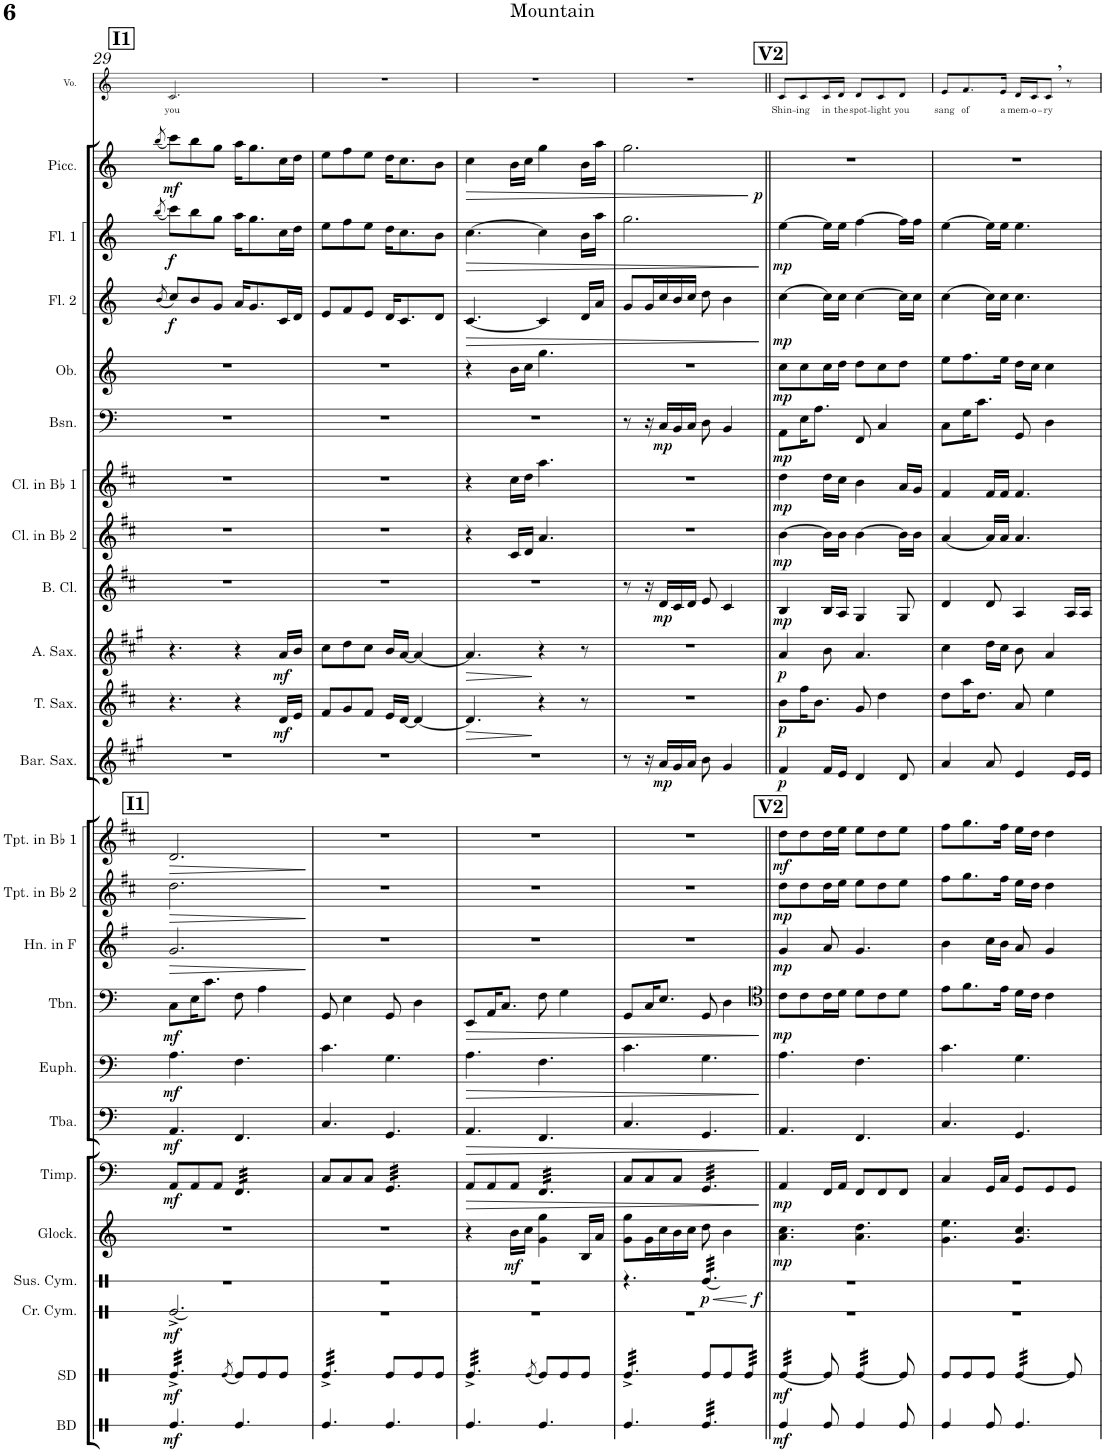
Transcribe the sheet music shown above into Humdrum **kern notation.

**kern	**dynam	**kern	**dynam	**kern	**dynam	**kern	**dynam	**kern	**dynam	**kern	**dynam	**kern	**dynam	**kern	**dynam	**kern	**dynam	**kern	**dynam	**kern	**dynam	**kern	**dynam	**kern	**dynam	**kern	**dynam	**kern	**dynam	**kern	**dynam	**kern	**dynam	**kern	**dynam	**kern	**dynam	**kern	**dynam	**kern	**dynam	**kern	**dynam	**kern	**dynam	**kern	**text
*part24	*part24	*part23	*part23	*part22	*part22	*part21	*part21	*part20	*part20	*part19	*part19	*part18	*part18	*part17	*part17	*part16	*part16	*part15	*part15	*part14	*part14	*part13	*part13	*part12	*part12	*part11	*part11	*part10	*part10	*part9	*part9	*part8	*part8	*part7	*part7	*part6	*part6	*part5	*part5	*part4	*part4	*part3	*part3	*part2	*part2	*part1	*part1
*staff24	*staff24	*staff23	*staff23	*staff22	*staff22	*staff21	*staff21	*staff20	*staff20	*staff19	*staff19	*staff18	*staff18	*staff17	*staff17	*staff16	*staff16	*staff15	*staff15	*staff14	*staff14	*staff13	*staff13	*staff12	*staff12	*staff11	*staff11	*staff10	*staff10	*staff9	*staff9	*staff8	*staff8	*staff7	*staff7	*staff6	*staff6	*staff5	*staff5	*staff4	*staff4	*staff3	*staff3	*staff2	*staff2	*staff1	*staff1
*I"Bass Drum	*	*I"Snare Drum	*	*I"Crash Cymbals	*	*I"Suspended Cymbal	*	*I"Glockenspiel	*	*I"Timpani	*	*I"Tuba	*	*I"Euphonium	*	*I"Trombone	*	*I"Horn in F	*	*I"Trumpet in Bb 2	*	*I"Trumpet in Bb 1	*	*I"Baritone Saxophone	*	*I"Tenor Saxophone	*	*I"Alto Saxophone	*	*I"Bass Clarinet	*	*I"Clarinet in Bb 2	*	*I"Clarinet in Bb 1	*	*I"Bassoon	*	*I"Oboe	*	*I"Flute 2	*	*I"Flute 1	*	*I"Piccolo	*	*I"Voice	*
*I'BD	*	*I'SD	*	*I'Cr. Cym.	*	*I'Sus. Cym.	*	*I'Glock.	*	*I'Timp.	*	*I'Tba.	*	*I'Euph.	*	*I'Tbn.	*	*I'Hn. in F	*	*I'Tpt. in Bb 2	*	*I'Tpt. in Bb 1	*	*I'Bar. Sax.	*	*I'T. Sax.	*	*I'A. Sax.	*	*I'B. Cl.	*	*I'Cl. in Bb 2	*	*I'Cl. in Bb 1	*	*I'Bsn.	*	*I'Ob.	*	*I'Fl. 2	*	*I'Fl. 1	*	*I'Picc.	*	*I'Vo.	*
!!LO:PB:g=z
*clefX	*	*clefX	*	*clefX	*	*clefX	*	*clefG2	*	*clefF4	*	*clefF4	*	*clefF4	*	*clefF4	*	*clefG2	*	*clefG2	*	*clefG2	*	*clefG2	*	*clefG2	*	*clefG2	*	*clefG2	*	*clefG2	*	*clefG2	*	*clefF4	*	*clefG2	*	*clefG2	*	*clefG2	*	*clefG2	*	*clefG2	*
*	*	*	*	*	*	*	*	*Trd-14c-24	*	*	*	*	*	*	*	*	*	*Trd4c7	*	*Trd1c2	*	*Trd1c2	*	*Trd12c21	*	*Trd8c14	*	*Trd5c9	*	*Trd8c14	*	*Trd1c2	*	*Trd1c2	*	*	*	*	*	*	*	*	*	*Trd-7c-12	*	*	*
*k[]	*	*k[]	*	*k[]	*	*k[]	*	*k[]	*	*k[]	*	*k[]	*	*k[]	*	*k[]	*	*k[f#]	*	*k[f#c#]	*	*k[f#c#]	*	*k[f#c#g#]	*	*k[f#c#]	*	*k[f#c#g#]	*	*k[f#c#]	*	*k[f#c#]	*	*k[f#c#]	*	*k[]	*	*k[]	*	*k[]	*	*k[]	*	*k[]	*	*k[]	*
*M6/8	*	*M6/8	*	*M6/8	*	*M6/8	*	*M6/8	*	*M6/8	*	*M6/8	*	*M6/8	*	*M6/8	*	*M6/8	*	*M6/8	*	*M6/8	*	*M6/8	*	*M6/8	*	*M6/8	*	*M6/8	*	*M6/8	*	*M6/8	*	*M6/8	*	*M6/8	*	*M6/8	*	*M6/8	*	*M6/8	*	*M6/8	*
!!LO:REH:place=s1:a:B:cj:fs=14:t=I1
!!LO:REH:place=s13:a:B:cj:fs=14:t=I1
=29	=29	=29	=29	=29	=29	=29	=29	=29	=29	=29	=29	=29	=29	=29	=29	=29	=29	=29	=29	=29	=29	=29	=29	=29	=29	=29	=29	=29	=29	=29	=29	=29	=29	=29	=29	=29	=29	=29	=29	=29	=29	=29	=29	=29	=29	=29	=29
.	.	.	.	.	.	.	.	.	.	.	.	.	.	.	.	.	.	.	.	.	.	.	.	.	.	.	.	.	.	.	.	.	.	.	.	.	.	.	.	(8qb/	.	(8qbb/	.	(8qbb/	.	.	.
!	!LO:DY:b	!	!LO:DY:b	!	!LO:DY:b	!	!	!	!	!	!LO:DY:b	!	!LO:DY:b	!	!LO:DY:b	!	!LO:DY:b	!	!	!	!	!	!	!	!	!	!	!	!	!	!	!	!	!	!	!	!	!	!	!	!LO:DY:b	!	!LO:DY:b	!	!LO:DY:b	!	!LO:LY:b
*	*	*tremolo	*	*	*	*	*	*	*	*	*	*	*	*	*	*	*	*	*	*	*	*	*	*	*	*	*	*	*	*	*	*	*	*	*	*	*	*	*	*	*	*	*	*	*	*	*
4.Re/	mf	32Re^/LLL	mf	2.Re^/	mf	2.r	.	2.r	.	8AA/L	mf	4.AA/	mf	4.A\	mf	8C\L	mf	2.g/	.	2.dd\	.	2.d/	.	2.r	.	4.r	.	4.r	.	2.r	.	2.r	.	2.r	.	2.r	.	2.r	.	8cc/L)	f	8ccc\L)	f	8ccc\L)	mf	2.c/	you
.	.	32Re^/	.	.	.	.	.	.	.	.	.	.	.	.	.	.	.	.	.	.	.	.	.	.	.	.	.	.	.	.	.	.	.	.	.	.	.	.	.	.	.	.	.	.	.	.	.
.	.	32Re^/	.	.	.	.	.	.	.	.	.	.	.	.	.	.	.	.	.	.	.	.	.	.	.	.	.	.	.	.	.	.	.	.	.	.	.	.	.	.	.	.	.	.	.	.	.
.	.	32Re^/	.	.	.	.	.	.	.	.	.	.	.	.	.	.	.	.	.	.	.	.	.	.	.	.	.	.	.	.	.	.	.	.	.	.	.	.	.	.	.	.	.	.	.	.	.
.	.	32Re^/	.	.	.	.	.	.	.	8AA/	.	.	.	.	.	16E\K	.	.	.	.	.	.	.	.	.	.	.	.	.	.	.	.	.	.	.	.	.	.	.	8b/	.	8bb\	.	8bb\	.	.	.
.	.	32Re^/	.	.	.	.	.	.	.	.	.	.	.	.	.	.	.	.	.	.	.	.	.	.	.	.	.	.	.	.	.	.	.	.	.	.	.	.	.	.	.	.	.	.	.	.	.
.	.	32Re^/	.	.	.	.	.	.	.	.	.	.	.	.	.	8.c\J	.	.	.	.	.	.	.	.	.	.	.	.	.	.	.	.	.	.	.	.	.	.	.	.	.	.	.	.	.	.	.
.	.	32Re^/	.	.	.	.	.	.	.	.	.	.	.	.	.	.	.	.	.	.	.	.	.	.	.	.	.	.	.	.	.	.	.	.	.	.	.	.	.	.	.	.	.	.	.	.	.
.	.	32Re^/	.	.	.	.	.	.	.	8AA/J	.	.	.	.	.	.	.	.	.	.	.	.	.	.	.	.	.	.	.	.	.	.	.	.	.	.	.	.	.	8g/J	.	8gg\J	.	8gg\J	.	.	.
.	.	32Re^/	.	.	.	.	.	.	.	.	.	.	.	.	.	.	.	.	.	.	.	.	.	.	.	.	.	.	.	.	.	.	.	.	.	.	.	.	.	.	.	.	.	.	.	.	.
.	.	32Re^/	.	.	.	.	.	.	.	.	.	.	.	.	.	.	.	.	.	.	.	.	.	.	.	.	.	.	.	.	.	.	.	.	.	.	.	.	.	.	.	.	.	.	.	.	.
.	.	32Re^/JJJ	.	.	.	.	.	.	.	.	.	.	.	.	.	.	.	.	.	.	.	.	.	.	.	.	.	.	.	.	.	.	.	.	.	.	.	.	.	.	.	.	.	.	.	.	.
*	*	*Xtremolo	*	*	*	*	*	*	*	*	*	*	*	*	*	*	*	*	*	*	*	*	*	*	*	*	*	*	*	*	*	*	*	*	*	*	*	*	*	*	*	*	*	*	*	*	*
.	.	(8qRe/	.	.	.	.	.	.	.	.	.	.	.	.	.	.	.	.	.	.	.	.	.	.	.	.	.	.	.	.	.	.	.	.	.	.	.	.	.	.	.	.	.	.	.	.	.
*	*	*	*	*	*	*	*	*	*	*tremolo	*	*	*	*	*	*	*	*	*	*	*	*	*	*	*	*	*	*	*	*	*	*	*	*	*	*	*	*	*	*	*	*	*	*	*	*	*
4.Re/	.	8Re/L)	.	.	.	.	.	.	.	32FF/LLL	.	4.FF/	.	4.F\	.	8F\	.	.	.	.	.	.	.	.	.	4r	.	4r	.	.	.	.	.	.	.	.	.	.	.	16a/KL	.	16aa\KL	.	16aa\KL	.	.	.
.	.	.	.	.	.	.	.	.	.	32FF/	.	.	.	.	.	.	.	.	.	.	.	.	.	.	.	.	.	.	.	.	.	.	.	.	.	.	.	.	.	.	.	.	.	.	.	.	.
.	.	.	.	.	.	.	.	.	.	32FF/	.	.	.	.	.	.	.	.	.	.	.	.	.	.	.	.	.	.	.	.	.	.	.	.	.	.	.	.	.	8.g/	.	8.gg\	.	8.gg\	.	.	.
.	.	.	.	.	.	.	.	.	.	32FF/	.	.	.	.	.	.	.	.	.	.	.	.	.	.	.	.	.	.	.	.	.	.	.	.	.	.	.	.	.	.	.	.	.	.	.	.	.
.	.	8Re/	.	.	.	.	.	.	.	32FF/	.	.	.	.	.	4A\	.	.	.	.	.	.	.	.	.	.	.	.	.	.	.	.	.	.	.	.	.	.	.	.	.	.	.	.	.	.	.
.	.	.	.	.	.	.	.	.	.	32FF/	.	.	.	.	.	.	.	.	.	.	.	.	.	.	.	.	.	.	.	.	.	.	.	.	.	.	.	.	.	.	.	.	.	.	.	.	.
.	.	.	.	.	.	.	.	.	.	32FF/	.	.	.	.	.	.	.	.	.	.	.	.	.	.	.	.	.	.	.	.	.	.	.	.	.	.	.	.	.	.	.	.	.	.	.	.	.
.	.	.	.	.	.	.	.	.	.	32FF/	.	.	.	.	.	.	.	.	.	.	.	.	.	.	.	.	.	.	.	.	.	.	.	.	.	.	.	.	.	.	.	.	.	.	.	.	.
!	!	!	!	!	!	!	!	!	!	!	!	!	!	!	!	!	!	!	!	!	!	!	!	!	!	!	!LO:DY:b	!	!LO:DY:b	!	!	!	!	!	!	!	!	!	!	!	!	!	!	!	!	!	!
.	.	8Re/J	.	.	.	.	.	.	.	32FF/	.	.	.	.	.	.	.	.	.	.	.	.	.	.	.	16d/LL	mf	16a/LL	mf	.	.	.	.	.	.	.	.	.	.	16c/L	.	16cc\L	.	16cc\L	.	.	.
.	.	.	.	.	.	.	.	.	.	32FF/	.	.	.	.	.	.	.	.	.	.	.	.	.	.	.	.	.	.	.	.	.	.	.	.	.	.	.	.	.	.	.	.	.	.	.	.	.
.	.	.	.	.	.	.	.	.	.	32FF/	.	.	.	.	.	.	.	.	.	.	.	.	.	.	.	16e/JJ	.	16b/JJ	.	.	.	.	.	.	.	.	.	.	.	16d/JJ	.	16dd\JJ	.	16dd\JJ	.	.	.
.	.	.	.	.	.	.	.	.	.	32FF/JJJ	.	.	.	.	.	.	.	.	.	.	.	.	.	.	.	.	.	.	.	.	.	.	.	.	.	.	.	.	.	.	.	.	.	.	.	.	.
*	*	*	*	*	*	*	*	*	*	*Xtremolo	*	*	*	*	*	*	*	*	*	*	*	*	*	*	*	*	*	*	*	*	*	*	*	*	*	*	*	*	*	*	*	*	*	*	*	*	*
=30	=30	=30	=30	=30	=30	=30	=30	=30	=30	=30	=30	=30	=30	=30	=30	=30	=30	=30	=30	=30	=30	=30	=30	=30	=30	=30	=30	=30	=30	=30	=30	=30	=30	=30	=30	=30	=30	=30	=30	=30	=30	=30	=30	=30	=30	=30	=30
*	*	*tremolo	*	*	*	*	*	*	*	*	*	*	*	*	*	*	*	*	*	*	*	*	*	*	*	*	*	*	*	*	*	*	*	*	*	*	*	*	*	*	*	*	*	*	*	*	*
4.Re/	.	32Re^/LLL	.	2.r	.	2.r	.	2.r	.	8C/L	.	4.C/	.	4.c\	.	8GG/	.	2.r	.	2.r	.	2.r	.	2.r	.	8f#/L	.	8cc#\L	.	2.r	.	2.r	.	2.r	.	2.r	.	2.r	.	8e/L	.	8ee\L	.	8ee\L	.	2.r	.
.	.	32Re^/	.	.	.	.	.	.	.	.	.	.	.	.	.	.	.	.	.	.	.	.	.	.	.	.	.	.	.	.	.	.	.	.	.	.	.	.	.	.	.	.	.	.	.	.	.
.	.	32Re^/	.	.	.	.	.	.	.	.	.	.	.	.	.	.	.	.	.	.	.	.	.	.	.	.	.	.	.	.	.	.	.	.	.	.	.	.	.	.	.	.	.	.	.	.	.
.	.	32Re^/	.	.	.	.	.	.	.	.	.	.	.	.	.	.	.	.	.	.	.	.	.	.	.	.	.	.	.	.	.	.	.	.	.	.	.	.	.	.	.	.	.	.	.	.	.
.	.	32Re^/	.	.	.	.	.	.	.	8C/	.	.	.	.	.	4E\	.	.	.	.	.	.	.	.	.	8g/	.	8dd\	.	.	.	.	.	.	.	.	.	.	.	8f/	.	8ff\	.	8ff\	.	.	.
.	.	32Re^/	.	.	.	.	.	.	.	.	.	.	.	.	.	.	.	.	.	.	.	.	.	.	.	.	.	.	.	.	.	.	.	.	.	.	.	.	.	.	.	.	.	.	.	.	.
.	.	32Re^/	.	.	.	.	.	.	.	.	.	.	.	.	.	.	.	.	.	.	.	.	.	.	.	.	.	.	.	.	.	.	.	.	.	.	.	.	.	.	.	.	.	.	.	.	.
.	.	32Re^/	.	.	.	.	.	.	.	.	.	.	.	.	.	.	.	.	.	.	.	.	.	.	.	.	.	.	.	.	.	.	.	.	.	.	.	.	.	.	.	.	.	.	.	.	.
.	.	32Re^/	.	.	.	.	.	.	.	8C/J	.	.	.	.	.	.	.	.	.	.	.	.	.	.	.	8f#/J	.	8cc#\J	.	.	.	.	.	.	.	.	.	.	.	8e/J	.	8ee\J	.	8ee\J	.	.	.
.	.	32Re^/	.	.	.	.	.	.	.	.	.	.	.	.	.	.	.	.	.	.	.	.	.	.	.	.	.	.	.	.	.	.	.	.	.	.	.	.	.	.	.	.	.	.	.	.	.
.	.	32Re^/	.	.	.	.	.	.	.	.	.	.	.	.	.	.	.	.	.	.	.	.	.	.	.	.	.	.	.	.	.	.	.	.	.	.	.	.	.	.	.	.	.	.	.	.	.
.	.	32Re^/JJJ	.	.	.	.	.	.	.	.	.	.	.	.	.	.	.	.	.	.	.	.	.	.	.	.	.	.	.	.	.	.	.	.	.	.	.	.	.	.	.	.	.	.	.	.	.
*	*	*Xtremolo	*	*	*	*	*	*	*	*	*	*	*	*	*	*	*	*	*	*	*	*	*	*	*	*	*	*	*	*	*	*	*	*	*	*	*	*	*	*	*	*	*	*	*	*	*
*	*	*	*	*	*	*	*	*	*	*tremolo	*	*	*	*	*	*	*	*	*	*	*	*	*	*	*	*	*	*	*	*	*	*	*	*	*	*	*	*	*	*	*	*	*	*	*	*	*
4.Re/	.	8Re/L	.	.	.	.	.	.	.	32GG/LLL	.	4.GG/	.	4.G\	.	8GG/	.	.	.	.	.	.	.	.	.	16e/LL	.	16b/LL	.	.	.	.	.	.	.	.	.	.	.	16d/KL	.	16dd\KL	.	16dd\KL	.	.	.
.	.	.	.	.	.	.	.	.	.	32GG/	.	.	.	.	.	.	.	.	.	.	.	.	.	.	.	.	.	.	.	.	.	.	.	.	.	.	.	.	.	.	.	.	.	.	.	.	.
.	.	.	.	.	.	.	.	.	.	32GG/	.	.	.	.	.	.	.	.	.	.	.	.	.	.	.	[16d/JJ	.	[16a/JJ	.	.	.	.	.	.	.	.	.	.	.	8.c/	.	8.cc\	.	8.cc\	.	.	.
.	.	.	.	.	.	.	.	.	.	32GG/	.	.	.	.	.	.	.	.	.	.	.	.	.	.	.	.	.	.	.	.	.	.	.	.	.	.	.	.	.	.	.	.	.	.	.	.	.
.	.	8Re/	.	.	.	.	.	.	.	32GG/	.	.	.	.	.	4D\	.	.	.	.	.	.	.	.	.	4d/_	.	4a/_	.	.	.	.	.	.	.	.	.	.	.	.	.	.	.	.	.	.	.
.	.	.	.	.	.	.	.	.	.	32GG/	.	.	.	.	.	.	.	.	.	.	.	.	.	.	.	.	.	.	.	.	.	.	.	.	.	.	.	.	.	.	.	.	.	.	.	.	.
.	.	.	.	.	.	.	.	.	.	32GG/	.	.	.	.	.	.	.	.	.	.	.	.	.	.	.	.	.	.	.	.	.	.	.	.	.	.	.	.	.	.	.	.	.	.	.	.	.
.	.	.	.	.	.	.	.	.	.	32GG/	.	.	.	.	.	.	.	.	.	.	.	.	.	.	.	.	.	.	.	.	.	.	.	.	.	.	.	.	.	.	.	.	.	.	.	.	.
.	.	8Re/J	.	.	.	.	.	.	.	32GG/	.	.	.	.	.	.	.	.	.	.	.	.	.	.	.	.	.	.	.	.	.	.	.	.	.	.	.	.	.	8d/J	.	8b\J	.	8b\J	.	.	.
.	.	.	.	.	.	.	.	.	.	32GG/	.	.	.	.	.	.	.	.	.	.	.	.	.	.	.	.	.	.	.	.	.	.	.	.	.	.	.	.	.	.	.	.	.	.	.	.	.
.	.	.	.	.	.	.	.	.	.	32GG/	.	.	.	.	.	.	.	.	.	.	.	.	.	.	.	.	.	.	.	.	.	.	.	.	.	.	.	.	.	.	.	.	.	.	.	.	.
.	.	.	.	.	.	.	.	.	.	32GG/JJJ	.	.	.	.	.	.	.	.	.	.	.	.	.	.	.	.	.	.	.	.	.	.	.	.	.	.	.	.	.	.	.	.	.	.	.	.	.
*	*	*	*	*	*	*	*	*	*	*Xtremolo	*	*	*	*	*	*	*	*	*	*	*	*	*	*	*	*	*	*	*	*	*	*	*	*	*	*	*	*	*	*	*	*	*	*	*	*	*
=31	=31	=31	=31	=31	=31	=31	=31	=31	=31	=31	=31	=31	=31	=31	=31	=31	=31	=31	=31	=31	=31	=31	=31	=31	=31	=31	=31	=31	=31	=31	=31	=31	=31	=31	=31	=31	=31	=31	=31	=31	=31	=31	=31	=31	=31	=31	=31
*	*	*tremolo	*	*	*	*	*	*	*	*	*	*	*	*	*	*	*	*	*	*	*	*	*	*	*	*	*	*	*	*	*	*	*	*	*	*	*	*	*	*	*	*	*	*	*	*	*
4.Re/	.	32Re^/LLL	.	2.r	.	2.r	.	4r	.	8AA/L	.	4.AA/	.	4.A\	.	8EE/L	.	2.r	.	2.r	.	2.r	.	2.r	.	4.d/]	.	4.a/]	.	2.r	.	4r	.	4r	.	2.r	.	4r	.	[4.c/	.	[4.cc\	.	4cc\	.	2.r	.
.	.	32Re^/	.	.	.	.	.	.	.	.	.	.	.	.	.	.	.	.	.	.	.	.	.	.	.	.	.	.	.	.	.	.	.	.	.	.	.	.	.	.	.	.	.	.	.	.	.
.	.	32Re^/	.	.	.	.	.	.	.	.	.	.	.	.	.	.	.	.	.	.	.	.	.	.	.	.	.	.	.	.	.	.	.	.	.	.	.	.	.	.	.	.	.	.	.	.	.
.	.	32Re^/	.	.	.	.	.	.	.	.	.	.	.	.	.	.	.	.	.	.	.	.	.	.	.	.	.	.	.	.	.	.	.	.	.	.	.	.	.	.	.	.	.	.	.	.	.
.	.	32Re^/	.	.	.	.	.	.	.	8AA/	.	.	.	.	.	16AA/K	.	.	.	.	.	.	.	.	.	.	.	.	.	.	.	.	.	.	.	.	.	.	.	.	.	.	.	.	.	.	.
.	.	32Re^/	.	.	.	.	.	.	.	.	.	.	.	.	.	.	.	.	.	.	.	.	.	.	.	.	.	.	.	.	.	.	.	.	.	.	.	.	.	.	.	.	.	.	.	.	.
.	.	32Re^/	.	.	.	.	.	.	.	.	.	.	.	.	.	8.C/J	.	.	.	.	.	.	.	.	.	.	.	.	.	.	.	.	.	.	.	.	.	.	.	.	.	.	.	.	.	.	.
.	.	32Re^/	.	.	.	.	.	.	.	.	.	.	.	.	.	.	.	.	.	.	.	.	.	.	.	.	.	.	.	.	.	.	.	.	.	.	.	.	.	.	.	.	.	.	.	.	.
!	!	!	!	!	!	!	!	!	!LO:DY:b	!	!	!	!	!	!	!	!	!	!	!	!	!	!	!	!	!	!	!	!	!	!	!	!	!	!	!	!	!	!	!	!	!	!	!	!	!	!
.	.	32Re^/	.	.	.	.	.	16b\LL	mf	8AA/J	.	.	.	.	.	.	.	.	.	.	.	.	.	.	.	.	.	.	.	.	.	16c#/LL	.	16cc#\LL	.	.	.	16b\LL	.	.	.	.	.	16b\LL	.	.	.
.	.	32Re^/	.	.	.	.	.	.	.	.	.	.	.	.	.	.	.	.	.	.	.	.	.	.	.	.	.	.	.	.	.	.	.	.	.	.	.	.	.	.	.	.	.	.	.	.	.
.	.	32Re^/	.	.	.	.	.	16cc\JJ	.	.	.	.	.	.	.	.	.	.	.	.	.	.	.	.	.	.	.	.	.	.	.	16d/JJ	.	16dd\JJ	.	.	.	16cc\JJ	.	.	.	.	.	16cc\JJ	.	.	.
.	.	32Re^/JJJ	.	.	.	.	.	.	.	.	.	.	.	.	.	.	.	.	.	.	.	.	.	.	.	.	.	.	.	.	.	.	.	.	.	.	.	.	.	.	.	.	.	.	.	.	.
*	*	*Xtremolo	*	*	*	*	*	*	*	*	*	*	*	*	*	*	*	*	*	*	*	*	*	*	*	*	*	*	*	*	*	*	*	*	*	*	*	*	*	*	*	*	*	*	*	*	*
.	.	(8qRe/	.	.	.	.	.	.	.	.	.	.	.	.	.	.	.	.	.	.	.	.	.	.	.	.	.	.	.	.	.	.	.	.	.	.	.	.	.	.	.	.	.	.	.	.	.
*	*	*	*	*	*	*	*	*	*	*tremolo	*	*	*	*	*	*	*	*	*	*	*	*	*	*	*	*	*	*	*	*	*	*	*	*	*	*	*	*	*	*	*	*	*	*	*	*	*
4.Re/	.	8Re/L)	.	.	.	.	.	4g\ 4gg\	.	32FF/LLL	.	4.FF/	.	4.F\	.	8F\	.	.	.	.	.	.	.	.	.	4r	.	4r	.	.	.	4.a/	.	4.aa\	.	.	.	4.gg\	.	4c/]	.	4cc\]	.	4gg\	.	.	.
.	.	.	.	.	.	.	.	.	.	32FF/	.	.	.	.	.	.	.	.	.	.	.	.	.	.	.	.	.	.	.	.	.	.	.	.	.	.	.	.	.	.	.	.	.	.	.	.	.
.	.	.	.	.	.	.	.	.	.	32FF/	.	.	.	.	.	.	.	.	.	.	.	.	.	.	.	.	.	.	.	.	.	.	.	.	.	.	.	.	.	.	.	.	.	.	.	.	.
.	.	.	.	.	.	.	.	.	.	32FF/	.	.	.	.	.	.	.	.	.	.	.	.	.	.	.	.	.	.	.	.	.	.	.	.	.	.	.	.	.	.	.	.	.	.	.	.	.
.	.	8Re/	.	.	.	.	.	.	.	32FF/	.	.	.	.	.	4G\	.	.	.	.	.	.	.	.	.	.	.	.	.	.	.	.	.	.	.	.	.	.	.	.	.	.	.	.	.	.	.
.	.	.	.	.	.	.	.	.	.	32FF/	.	.	.	.	.	.	.	.	.	.	.	.	.	.	.	.	.	.	.	.	.	.	.	.	.	.	.	.	.	.	.	.	.	.	.	.	.
.	.	.	.	.	.	.	.	.	.	32FF/	.	.	.	.	.	.	.	.	.	.	.	.	.	.	.	.	.	.	.	.	.	.	.	.	.	.	.	.	.	.	.	.	.	.	.	.	.
.	.	.	.	.	.	.	.	.	.	32FF/	.	.	.	.	.	.	.	.	.	.	.	.	.	.	.	.	.	.	.	.	.	.	.	.	.	.	.	.	.	.	.	.	.	.	.	.	.
.	.	8Re/J	.	.	.	.	.	16B/LL	.	32FF/	.	.	.	.	.	.	.	.	.	.	.	.	.	.	.	8r	.	8r	.	.	.	.	.	.	.	.	.	.	.	16d/LL	.	16b\LL	.	16b\LL	.	.	.
.	.	.	.	.	.	.	.	.	.	32FF/	.	.	.	.	.	.	.	.	.	.	.	.	.	.	.	.	.	.	.	.	.	.	.	.	.	.	.	.	.	.	.	.	.	.	.	.	.
.	.	.	.	.	.	.	.	16a/JJ	.	32FF/	.	.	.	.	.	.	.	.	.	.	.	.	.	.	.	.	.	.	.	.	.	.	.	.	.	.	.	.	.	16a/JJ	.	16aa\JJ	.	16aa\JJ	.	.	.
.	.	.	.	.	.	.	.	.	.	32FF/JJJ	.	.	.	.	.	.	.	.	.	.	.	.	.	.	.	.	.	.	.	.	.	.	.	.	.	.	.	.	.	.	.	.	.	.	.	.	.
*	*	*	*	*	*	*	*	*	*	*Xtremolo	*	*	*	*	*	*	*	*	*	*	*	*	*	*	*	*	*	*	*	*	*	*	*	*	*	*	*	*	*	*	*	*	*	*	*	*	*
=32	=32	=32	=32	=32	=32	=32	=32	=32	=32	=32	=32	=32	=32	=32	=32	=32	=32	=32	=32	=32	=32	=32	=32	=32	=32	=32	=32	=32	=32	=32	=32	=32	=32	=32	=32	=32	=32	=32	=32	=32	=32	=32	=32	=32	=32	=32	=32
*	*	*	*	*	*	*^	*	*	*	*	*	*	*	*	*	*	*	*	*	*	*	*	*	*	*	*	*	*	*	*	*	*	*	*	*	*	*	*	*	*	*	*	*	*^	*	*	*
*	*	*tremolo	*	*	*	*	*	*	*	*	*	*	*	*	*	*	*	*	*	*	*	*	*	*	*	*	*	*	*	*	*	*	*	*	*	*	*	*	*	*	*	*	*	*	*	*	*	*	*
4.Re/	.	32Re^/LLL	.	2.r	.	4.r	2ryy	.	8g\ 8gg\L	.	8C/L	.	4.C/	.	4.c\	.	8GG/L	.	2.r	.	2.r	.	2.r	.	8r	.	2.r	.	2.r	.	8r	.	2.r	.	2.r	.	8r	.	2.r	.	8g/L	.	2.gg\	.	2.gg\	2ryy	.	2.r	.
.	.	32Re^/	.	.	.	.	.	.	.	.	.	.	.	.	.	.	.	.	.	.	.	.	.	.	.	.	.	.	.	.	.	.	.	.	.	.	.	.	.	.	.	.	.	.	.	.	.	.	.
.	.	32Re^/	.	.	.	.	.	.	.	.	.	.	.	.	.	.	.	.	.	.	.	.	.	.	.	.	.	.	.	.	.	.	.	.	.	.	.	.	.	.	.	.	.	.	.	.	.	.	.
.	.	32Re^/	.	.	.	.	.	.	.	.	.	.	.	.	.	.	.	.	.	.	.	.	.	.	.	.	.	.	.	.	.	.	.	.	.	.	.	.	.	.	.	.	.	.	.	.	.	.	.
.	.	32Re^/	.	.	.	.	.	.	16g\L	.	8C/	.	.	.	.	.	16C/K	.	.	.	.	.	.	.	16r	.	.	.	.	.	16r	.	.	.	.	.	16r	.	.	.	16g/L	.	.	.	.	.	.	.	.
.	.	32Re^/	.	.	.	.	.	.	.	.	.	.	.	.	.	.	.	.	.	.	.	.	.	.	.	.	.	.	.	.	.	.	.	.	.	.	.	.	.	.	.	.	.	.	.	.	.	.	.
!	!	!	!	!	!	!	!	!	!	!	!	!	!	!	!	!	!	!	!	!	!	!	!	!	!	!LO:DY:b	!	!	!	!	!	!LO:DY:b	!	!	!	!	!	!LO:DY:b	!	!	!	!	!	!	!	!	!	!	!
.	.	32Re^/	.	.	.	.	.	.	16cc\	.	.	.	.	.	.	.	8.E/J	.	.	.	.	.	.	.	16a/LL	mp	.	.	.	.	16d/LL	mp	.	.	.	.	16C/LL	mp	.	.	16cc/	.	.	.	.	.	.	.	.
.	.	32Re^/	.	.	.	.	.	.	.	.	.	.	.	.	.	.	.	.	.	.	.	.	.	.	.	.	.	.	.	.	.	.	.	.	.	.	.	.	.	.	.	.	.	.	.	.	.	.	.
.	.	32Re^/	.	.	.	.	.	.	16b\	.	8C/J	.	.	.	.	.	.	.	.	.	.	.	.	.	16g#/	.	.	.	.	.	16c#/	.	.	.	.	.	16BB/	.	.	.	16b/	.	.	.	.	.	.	.	.
.	.	32Re^/	.	.	.	.	.	.	.	.	.	.	.	.	.	.	.	.	.	.	.	.	.	.	.	.	.	.	.	.	.	.	.	.	.	.	.	.	.	.	.	.	.	.	.	.	.	.	.
.	.	32Re^/	.	.	.	.	.	.	16cc\JJ	.	.	.	.	.	.	.	.	.	.	.	.	.	.	.	16a/JJ	.	.	.	.	.	16d/JJ	.	.	.	.	.	16C/JJ	.	.	.	16cc/JJ	.	.	.	.	.	.	.	.
.	.	32Re^/JJJ	.	.	.	.	.	.	.	.	.	.	.	.	.	.	.	.	.	.	.	.	.	.	.	.	.	.	.	.	.	.	.	.	.	.	.	.	.	.	.	.	.	.	.	.	.	.	.
*	*	*Xtremolo	*	*	*	*	*	*	*	*	*	*	*	*	*	*	*	*	*	*	*	*	*	*	*	*	*	*	*	*	*	*	*	*	*	*	*	*	*	*	*	*	*	*	*	*	*	*	*
!	!	!	!	!	!	!	!	!LO:DY:b	!	!	!	!	!	!	!	!	!	!	!	!	!	!	!	!	!	!	!	!	!	!	!	!	!	!	!	!	!	!	!	!	!	!	!	!	!	!	!	!	!
*tremolo	*	*	*	*	*	*	*	*	*	*	*	*	*	*	*	*	*	*	*	*	*	*	*	*	*	*	*	*	*	*	*	*	*	*	*	*	*	*	*	*	*	*	*	*	*	*	*	*	*
*	*	*	*	*	*	*tremolo	*	*	*	*	*	*	*	*	*	*	*	*	*	*	*	*	*	*	*	*	*	*	*	*	*	*	*	*	*	*	*	*	*	*	*	*	*	*	*	*	*	*	*
*	*	*	*	*	*	*	*	*	*	*	*tremolo	*	*	*	*	*	*	*	*	*	*	*	*	*	*	*	*	*	*	*	*	*	*	*	*	*	*	*	*	*	*	*	*	*	*	*	*	*	*
32Re/LLL	.	8Re/L	.	.	.	32Re/LLL	.	p	8dd\	.	32GG/LLL	.	4.GG/	.	4.G\	.	8GG/	.	.	.	.	.	.	.	8b\	.	.	.	.	.	8e/	.	.	.	.	.	8D\	.	.	.	8dd\	.	.	.	.	.	.	.	.
32Re/	.	.	.	.	.	32Re/	.	.	.	.	32GG/	.	.	.	.	.	.	.	.	.	.	.	.	.	.	.	.	.	.	.	.	.	.	.	.	.	.	.	.	.	.	.	.	.	.	.	.	.	.
32Re/	.	.	.	.	.	32Re/	.	.	.	.	32GG/	.	.	.	.	.	.	.	.	.	.	.	.	.	.	.	.	.	.	.	.	.	.	.	.	.	.	.	.	.	.	.	.	.	.	.	.	.	.
32Re/	.	.	.	.	.	32Re/	.	.	.	.	32GG/	.	.	.	.	.	.	.	.	.	.	.	.	.	.	.	.	.	.	.	.	.	.	.	.	.	.	.	.	.	.	.	.	.	.	.	.	.	.
32Re/	.	8Re/	.	.	.	32Re/	8.ryy	.	4b\	.	32GG/	.	.	.	.	.	4D\	.	.	.	.	.	.	.	4g#/	.	.	.	.	.	4c#/	.	.	.	.	.	4BB/	.	.	.	4b\	.	.	.	.	8.ryy	.	.	.
32Re/	.	.	.	.	.	32Re/	.	.	.	.	32GG/	.	.	.	.	.	.	.	.	.	.	.	.	.	.	.	.	.	.	.	.	.	.	.	.	.	.	.	.	.	.	.	.	.	.	.	.	.	.
32Re/	.	.	.	.	.	32Re/	.	.	.	.	32GG/	.	.	.	.	.	.	.	.	.	.	.	.	.	.	.	.	.	.	.	.	.	.	.	.	.	.	.	.	.	.	.	.	.	.	.	.	.	.
32Re/	.	.	.	.	.	32Re/	.	.	.	.	32GG/	.	.	.	.	.	.	.	.	.	.	.	.	.	.	.	.	.	.	.	.	.	.	.	.	.	.	.	.	.	.	.	.	.	.	.	.	.	.
*	*	*tremolo	*	*	*	*	*	*	*	*	*	*	*	*	*	*	*	*	*	*	*	*	*	*	*	*	*	*	*	*	*	*	*	*	*	*	*	*	*	*	*	*	*	*	*	*	*	*	*
32Re/	.	64Re/	.	.	.	32Re/	.	.	.	.	32GG/	.	.	.	.	.	.	.	.	.	.	.	.	.	.	.	.	.	.	.	.	.	.	.	.	.	.	.	.	.	.	.	.	.	.	.	.	.	.
.	.	64Re/	.	.	.	.	.	.	.	.	.	.	.	.	.	.	.	.	.	.	.	.	.	.	.	.	.	.	.	.	.	.	.	.	.	.	.	.	.	.	.	.	.	.	.	.	.	.	.
32Re/	.	64Re/	.	.	.	32Re/	.	.	.	.	32GG/	.	.	.	.	.	.	.	.	.	.	.	.	.	.	.	.	.	.	.	.	.	.	.	.	.	.	.	.	.	.	.	.	.	.	.	.	.	.
.	.	64Re/	.	.	.	.	.	.	.	.	.	.	.	.	.	.	.	.	.	.	.	.	.	.	.	.	.	.	.	.	.	.	.	.	.	.	.	.	.	.	.	.	.	.	.	.	.	.	.
!	!	!	!	!	!	!	!	!LO:DY:b	!	!	!	!	!	!	!	!	!	!	!	!	!	!	!	!	!	!	!	!	!	!	!	!	!	!	!	!	!	!	!	!	!	!	!	!	!	!	!LO:DY:b	!	!
32Re/	.	64Re/	.	.	.	32Re/	16ryy	f	.	.	32GG/	.	.	.	.	.	.	.	.	.	.	.	.	.	.	.	.	.	.	.	.	.	.	.	.	.	.	.	.	.	.	.	.	.	.	16ryy	p	.	.
.	.	64Re/	.	.	.	.	.	.	.	.	.	.	.	.	.	.	.	.	.	.	.	.	.	.	.	.	.	.	.	.	.	.	.	.	.	.	.	.	.	.	.	.	.	.	.	.	.	.	.
32Re/JJJ	.	64Re/	.	.	.	32Re/JJJ	.	.	.	.	32GG/JJJ	.	.	.	.	.	.	.	.	.	.	.	.	.	.	.	.	.	.	.	.	.	.	.	.	.	.	.	.	.	.	.	.	.	.	.	.	.	.
*	*	*	*	*	*	*	*	*	*	*	*Xtremolo	*	*	*	*	*	*	*	*	*	*	*	*	*	*	*	*	*	*	*	*	*	*	*	*	*	*	*	*	*	*	*	*	*	*	*	*	*	*
*	*	*	*	*	*	*Xtremolo	*	*	*	*	*	*	*	*	*	*	*	*	*	*	*	*	*	*	*	*	*	*	*	*	*	*	*	*	*	*	*	*	*	*	*	*	*	*	*	*	*	*	*
*Xtremolo	*	*	*	*	*	*	*	*	*	*	*	*	*	*	*	*	*	*	*	*	*	*	*	*	*	*	*	*	*	*	*	*	*	*	*	*	*	*	*	*	*	*	*	*	*	*	*	*	*
.	.	64Re/JJJJ	.	.	.	.	.	.	.	.	.	.	.	.	.	.	.	.	.	.	.	.	.	.	.	.	.	.	.	.	.	.	.	.	.	.	.	.	.	.	.	.	.	.	.	.	.	.	.
*	*	*	*	*	*	*v	*v	*	*	*	*	*	*	*	*	*	*	*	*	*	*	*	*	*	*	*	*	*	*	*	*	*	*	*	*	*	*	*	*	*	*	*	*	*	*v	*v	*	*	*
!!LO:REH:place=s1:a:B:cj:fs=14:t=V2
!!LO:REH:place=s13:a:B:cj:fs=14:t=V2
=33||	=33||	=33||	=33||	=33||	=33||	=33||	=33||	=33||	=33||	=33||	=33||	=33||	=33||	=33||	=33||	=33||	=33||	=33||	=33||	=33||	=33||	=33||	=33||	=33||	=33||	=33||	=33||	=33||	=33||	=33||	=33||	=33||	=33||	=33||	=33||	=33||	=33||	=33||	=33||	=33||	=33||	=33||	=33||	=33||	=33||	=33||	=33||
*	*	*	*	*	*	*	*	*	*	*	*	*	*	*	*	*clefC4	*	*	*	*	*	*	*	*	*	*	*	*	*	*	*	*	*	*	*	*	*	*	*	*	*	*	*	*	*	*	*
*	*	*	*	*	*	*^	*	*	*	*	*	*	*	*	*	*	*	*	*	*	*	*	*	*	*	*	*	*	*	*	*	*	*	*	*	*	*	*	*	*	*	*	*	*^	*	*	*
!	!LO:DY:b	!	!LO:DY:b	!	!	!	!	!	!	!LO:DY:b	!	!LO:DY:b	!	!	!	!	!	!LO:DY:b	!	!LO:DY:b	!	!LO:DY:b	!	!LO:DY:b	!	!LO:DY:b	!	!LO:DY:b	!	!LO:DY:b	!	!LO:DY:b	!	!LO:DY:b	!	!LO:DY:b	!	!LO:DY:b	!	!LO:DY:b	!	!LO:DY:b	!	!LO:DY:b	!	!	!	!	!LO:LY:b
*	*	*	*	*	*	*v	*v	*	*	*	*	*	*	*	*	*	*	*	*	*	*	*	*	*	*	*	*	*	*	*	*	*	*	*	*	*	*	*	*	*	*	*	*	*	*v	*v	*	*	*
4Re/	mf	[32Re/LLL	mf	2.r	.	2.r	.	4.a\ 4.cc\	mp	4AA/	mp	4.AA/	.	4.A\	.	8c\L	mp	4g/	mp	8dd\L	mp	8dd\L	mf	4f#/	p	8b\L	p	4a/	p	4B/	mp	[4b\	mp	4dd\	mp	8AA\L	mp	8cc\L	mp	[4cc\	mp	[4ee\	mp	2.r	.	8c/L	Shin-
.	.	32Re/	.	.	.	.	.	.	.	.	.	.	.	.	.	.	.	.	.	.	.	.	.	.	.	.	.	.	.	.	.	.	.	.	.	.	.	.	.	.	.	.	.	.	.	.	.
.	.	32Re/	.	.	.	.	.	.	.	.	.	.	.	.	.	.	.	.	.	.	.	.	.	.	.	.	.	.	.	.	.	.	.	.	.	.	.	.	.	.	.	.	.	.	.	.	.
.	.	32Re/	.	.	.	.	.	.	.	.	.	.	.	.	.	.	.	.	.	.	.	.	.	.	.	.	.	.	.	.	.	.	.	.	.	.	.	.	.	.	.	.	.	.	.	.	.
!	!	!	!	!	!	!	!	!	!	!	!	!	!	!	!	!	!	!	!	!	!	!	!	!	!	!	!	!	!	!	!	!	!	!	!	!	!	!	!	!	!	!	!	!	!	!	!LO:LY:b
.	.	32Re/	.	.	.	.	.	.	.	.	.	.	.	.	.	8c\	.	.	.	8dd\	.	8dd\	.	.	.	16ff#\K	.	.	.	.	.	.	.	.	.	16E\K	.	8cc\	.	.	.	.	.	.	.	8c/	-ing
.	.	32Re/	.	.	.	.	.	.	.	.	.	.	.	.	.	.	.	.	.	.	.	.	.	.	.	.	.	.	.	.	.	.	.	.	.	.	.	.	.	.	.	.	.	.	.	.	.
.	.	32Re/	.	.	.	.	.	.	.	.	.	.	.	.	.	.	.	.	.	.	.	.	.	.	.	8.b\J	.	.	.	.	.	.	.	.	.	8.A\J	.	.	.	.	.	.	.	.	.	.	.
.	.	32Re/JJJ	.	.	.	.	.	.	.	.	.	.	.	.	.	.	.	.	.	.	.	.	.	.	.	.	.	.	.	.	.	.	.	.	.	.	.	.	.	.	.	.	.	.	.	.	.
*	*	*Xtremolo	*	*	*	*	*	*	*	*	*	*	*	*	*	*	*	*	*	*	*	*	*	*	*	*	*	*	*	*	*	*	*	*	*	*	*	*	*	*	*	*	*	*	*	*	*
!	!	!	!	!	!	!	!	!	!	!	!	!	!	!	!	!	!	!	!	!	!	!	!	!	!	!	!	!	!	!	!	!	!	!	!	!	!	!	!	!	!	!	!	!	!	!	!LO:LY:b
8Re/	.	8Re/]	.	.	.	.	.	.	.	16FF/LL	.	.	.	.	.	16c\L	.	8a/	.	16dd\L	.	16dd\L	.	16f#/LL	.	.	.	8b\	.	16B/LL	.	16b\LL]	.	16dd\LL	.	.	.	16cc\L	.	16cc\LL]	.	16ee\LL]	.	.	.	16c/L	in
!	!	!	!	!	!	!	!	!	!	!	!	!	!	!	!	!	!	!	!	!	!	!	!	!	!	!	!	!	!	!	!	!	!	!	!	!	!	!	!	!	!	!	!	!	!	!	!LO:LY:b
.	.	.	.	.	.	.	.	.	.	16AA/JJ	.	.	.	.	.	16d\JJ	.	.	.	16ee\JJ	.	16ee\JJ	.	16e/JJ	.	.	.	.	.	16A/JJ	.	16b\JJ	.	16cc#\JJ	.	.	.	16dd\JJ	.	16cc\JJ	.	16ee\JJ	.	.	.	16d/JJ	the
!	!	!	!	!	!	!	!	!	!	!	!	!	!	!	!	!	!	!	!	!	!	!	!	!	!	!	!	!	!	!	!	!	!	!	!	!	!	!	!	!	!	!	!	!	!	!	!LO:LY:b
*	*	*tremolo	*	*	*	*	*	*	*	*	*	*	*	*	*	*	*	*	*	*	*	*	*	*	*	*	*	*	*	*	*	*	*	*	*	*	*	*	*	*	*	*	*	*	*	*	*
4Re/	.	[32Re/LLL	.	.	.	.	.	4.a\ 4.dd\	.	8FF/L	.	4.FF/	.	4.F\	.	8d\L	.	4.g/	.	8ee\L	.	8ee\L	.	4d/	.	8g/	.	4.a/	.	4G/	.	[4b\	.	4b\	.	8FF/	.	8dd\L	.	[4cc\	.	[4ff\	.	.	.	8d/L	spot-
.	.	32Re/	.	.	.	.	.	.	.	.	.	.	.	.	.	.	.	.	.	.	.	.	.	.	.	.	.	.	.	.	.	.	.	.	.	.	.	.	.	.	.	.	.	.	.	.	.
.	.	32Re/	.	.	.	.	.	.	.	.	.	.	.	.	.	.	.	.	.	.	.	.	.	.	.	.	.	.	.	.	.	.	.	.	.	.	.	.	.	.	.	.	.	.	.	.	.
.	.	32Re/	.	.	.	.	.	.	.	.	.	.	.	.	.	.	.	.	.	.	.	.	.	.	.	.	.	.	.	.	.	.	.	.	.	.	.	.	.	.	.	.	.	.	.	.	.
!	!	!	!	!	!	!	!	!	!	!	!	!	!	!	!	!	!	!	!	!	!	!	!	!	!	!	!	!	!	!	!	!	!	!	!	!	!	!	!	!	!	!	!	!	!	!	!LO:LY:b
.	.	32Re/	.	.	.	.	.	.	.	8FF/	.	.	.	.	.	8c\	.	.	.	8dd\	.	8dd\	.	.	.	4dd\	.	.	.	.	.	.	.	.	.	4C/	.	8cc\	.	.	.	.	.	.	.	8c/	-light
.	.	32Re/	.	.	.	.	.	.	.	.	.	.	.	.	.	.	.	.	.	.	.	.	.	.	.	.	.	.	.	.	.	.	.	.	.	.	.	.	.	.	.	.	.	.	.	.	.
.	.	32Re/	.	.	.	.	.	.	.	.	.	.	.	.	.	.	.	.	.	.	.	.	.	.	.	.	.	.	.	.	.	.	.	.	.	.	.	.	.	.	.	.	.	.	.	.	.
.	.	32Re/JJJ	.	.	.	.	.	.	.	.	.	.	.	.	.	.	.	.	.	.	.	.	.	.	.	.	.	.	.	.	.	.	.	.	.	.	.	.	.	.	.	.	.	.	.	.	.
*	*	*Xtremolo	*	*	*	*	*	*	*	*	*	*	*	*	*	*	*	*	*	*	*	*	*	*	*	*	*	*	*	*	*	*	*	*	*	*	*	*	*	*	*	*	*	*	*	*	*
!	!	!	!	!	!	!	!	!	!	!	!	!	!	!	!	!	!	!	!	!	!	!	!	!	!	!	!	!	!	!	!	!	!	!	!	!	!	!	!	!	!	!	!	!	!	!	!LO:LY:b
8Re/	.	8Re/]	.	.	.	.	.	.	.	8FF/J	.	.	.	.	.	8d\J	.	.	.	8ee\J	.	8ee\J	.	8d/	.	.	.	.	.	8G/	.	16b\LL]	.	16a/LL	.	.	.	8dd\J	.	16cc\LL]	.	16ff\LL]	.	.	.	8d/J	you
.	.	.	.	.	.	.	.	.	.	.	.	.	.	.	.	.	.	.	.	.	.	.	.	.	.	.	.	.	.	.	.	16b\JJ	.	16g/JJ	.	.	.	.	.	16cc\JJ	.	16ff\JJ	.	.	.	.	.
=34	=34	=34	=34	=34	=34	=34	=34	=34	=34	=34	=34	=34	=34	=34	=34	=34	=34	=34	=34	=34	=34	=34	=34	=34	=34	=34	=34	=34	=34	=34	=34	=34	=34	=34	=34	=34	=34	=34	=34	=34	=34	=34	=34	=34	=34	=34	=34
!	!	!	!	!	!	!	!	!	!	!	!	!	!	!	!	!	!	!	!	!	!	!	!	!	!	!	!	!	!	!	!	!	!	!	!	!	!	!	!	!	!	!	!	!	!	!	!LO:LY:b
4Re/	.	8Re/L	.	2.r	.	2.r	.	4.g\ 4.ee\	.	4C/	.	4.C/	.	4.c\	.	8e\L	.	4b\	.	8ff#\L	.	8ff#\L	.	4a/	.	8dd\L	.	4cc#\	.	4d/	.	[4a/	.	4f#/	.	8C\L	.	8ee\L	.	[4cc\	.	[4ee\	.	2.r	.	8e/L	sang
!	!	!	!	!	!	!	!	!	!	!	!	!	!	!	!	!	!	!	!	!	!	!	!	!	!	!	!	!	!	!	!	!	!	!	!	!	!	!	!	!	!	!	!	!	!	!	!LO:LY:b
.	.	8Re/	.	.	.	.	.	.	.	.	.	.	.	.	.	8.f\	.	.	.	8.gg\	.	8.gg\	.	.	.	16aa\K	.	.	.	.	.	.	.	.	.	16G\K	.	8.ff\	.	.	.	.	.	.	.	8.f/	of
.	.	.	.	.	.	.	.	.	.	.	.	.	.	.	.	.	.	.	.	.	.	.	.	.	.	8.dd\J	.	.	.	.	.	.	.	.	.	8.c\J	.	.	.	.	.	.	.	.	.	.	.
8Re/	.	8Re/J	.	.	.	.	.	.	.	16GG/LL	.	.	.	.	.	.	.	16cc\LL	.	.	.	.	.	8a/	.	.	.	16dd\LL	.	8d/	.	16a/LL]	.	16f#/LL	.	.	.	.	.	16cc\LL]	.	16ee\LL]	.	.	.	.	.
!	!	!	!	!	!	!	!	!	!	!	!	!	!	!	!	!	!	!	!	!	!	!	!	!	!	!	!	!	!	!	!	!	!	!	!	!	!	!	!	!	!	!	!	!	!	!	!LO:LY:b
.	.	.	.	.	.	.	.	.	.	16C/JJ	.	.	.	.	.	16e\Jk	.	16b\JJ	.	16ff#\Jk	.	16ff#\Jk	.	.	.	.	.	16cc#\JJ	.	.	.	16a/JJ	.	16f#/JJ	.	.	.	16ee\Jk	.	16cc\JJ	.	16ee\JJ	.	.	.	16e/Jk	a
!	!	!	!	!	!	!	!	!	!	!	!	!	!	!	!	!	!	!	!	!	!	!	!	!	!	!	!	!	!	!	!	!	!	!	!	!	!	!	!	!	!	!	!	!	!	!	!LO:LY:b
*	*	*tremolo	*	*	*	*	*	*	*	*	*	*	*	*	*	*	*	*	*	*	*	*	*	*	*	*	*	*	*	*	*	*	*	*	*	*	*	*	*	*	*	*	*	*	*	*	*
4.Re/	.	[32Re/LLL	.	.	.	.	.	4.g/ 4.cc/	.	8GG/L	.	4.GG/	.	4.G\	.	16d\LL	.	8a/	.	16ee\LL	.	16ee\LL	.	4e/	.	8a/	.	8b\	.	4A/	.	4.a/	.	4.f#/	.	8GG/	.	16dd\LL	.	4.cc\	.	4.ee\	.	.	.	16d/LL	mem-
.	.	32Re/	.	.	.	.	.	.	.	.	.	.	.	.	.	.	.	.	.	.	.	.	.	.	.	.	.	.	.	.	.	.	.	.	.	.	.	.	.	.	.	.	.	.	.	.	.
!	!	!	!	!	!	!	!	!	!	!	!	!	!	!	!	!	!	!	!	!	!	!	!	!	!	!	!	!	!	!	!	!	!	!	!	!	!	!	!	!	!	!	!	!	!	!	!LO:LY:b
.	.	32Re/	.	.	.	.	.	.	.	.	.	.	.	.	.	16c\JJ	.	.	.	16dd\JJ	.	16dd\JJ	.	.	.	.	.	.	.	.	.	.	.	.	.	.	.	16cc\JJ	.	.	.	.	.	.	.	16c/J	-o-
.	.	32Re/	.	.	.	.	.	.	.	.	.	.	.	.	.	.	.	.	.	.	.	.	.	.	.	.	.	.	.	.	.	.	.	.	.	.	.	.	.	.	.	.	.	.	.	.	.
!	!	!	!	!	!	!	!	!	!	!	!	!	!	!	!	!	!	!	!	!	!	!	!	!	!	!	!	!	!	!	!	!	!	!	!	!	!	!	!	!	!	!	!	!	!	!	!LO:LY:b
.	.	32Re/	.	.	.	.	.	.	.	8GG/	.	.	.	.	.	4c\	.	4g/	.	4dd\	.	4dd\	.	.	.	4ee\	.	4a/	.	.	.	.	.	.	.	4D\	.	4cc\	.	.	.	.	.	.	.	8c,/J	-ry
.	.	32Re/	.	.	.	.	.	.	.	.	.	.	.	.	.	.	.	.	.	.	.	.	.	.	.	.	.	.	.	.	.	.	.	.	.	.	.	.	.	.	.	.	.	.	.	.	.
.	.	32Re/	.	.	.	.	.	.	.	.	.	.	.	.	.	.	.	.	.	.	.	.	.	.	.	.	.	.	.	.	.	.	.	.	.	.	.	.	.	.	.	.	.	.	.	.	.
.	.	32Re/JJJ	.	.	.	.	.	.	.	.	.	.	.	.	.	.	.	.	.	.	.	.	.	.	.	.	.	.	.	.	.	.	.	.	.	.	.	.	.	.	.	.	.	.	.	.	.
*	*	*Xtremolo	*	*	*	*	*	*	*	*	*	*	*	*	*	*	*	*	*	*	*	*	*	*	*	*	*	*	*	*	*	*	*	*	*	*	*	*	*	*	*	*	*	*	*	*	*
.	.	8Re/]	.	.	.	.	.	.	.	8GG/J	.	.	.	.	.	.	.	.	.	.	.	.	.	16e/LL	.	.	.	.	.	16A/LL	.	.	.	.	.	.	.	.	.	.	.	.	.	.	.	8r	.
.	.	.	.	.	.	.	.	.	.	.	.	.	.	.	.	.	.	.	.	.	.	.	.	16e/JJ	.	.	.	.	.	16A/JJ	.	.	.	.	.	.	.	.	.	.	.	.	.	.	.	.	.
=	=	=	=	=	=	=	=	=	=	=	=	=	=	=	=	=	=	=	=	=	=	=	=	=	=	=	=	=	=	=	=	=	=	=	=	=	=	=	=	=	=	=	=	=	=	=	=
*-	*-	*-	*-	*-	*-	*-	*-	*-	*-	*-	*-	*-	*-	*-	*-	*-	*-	*-	*-	*-	*-	*-	*-	*-	*-	*-	*-	*-	*-	*-	*-	*-	*-	*-	*-	*-	*-	*-	*-	*-	*-	*-	*-	*-	*-	*-	*-
